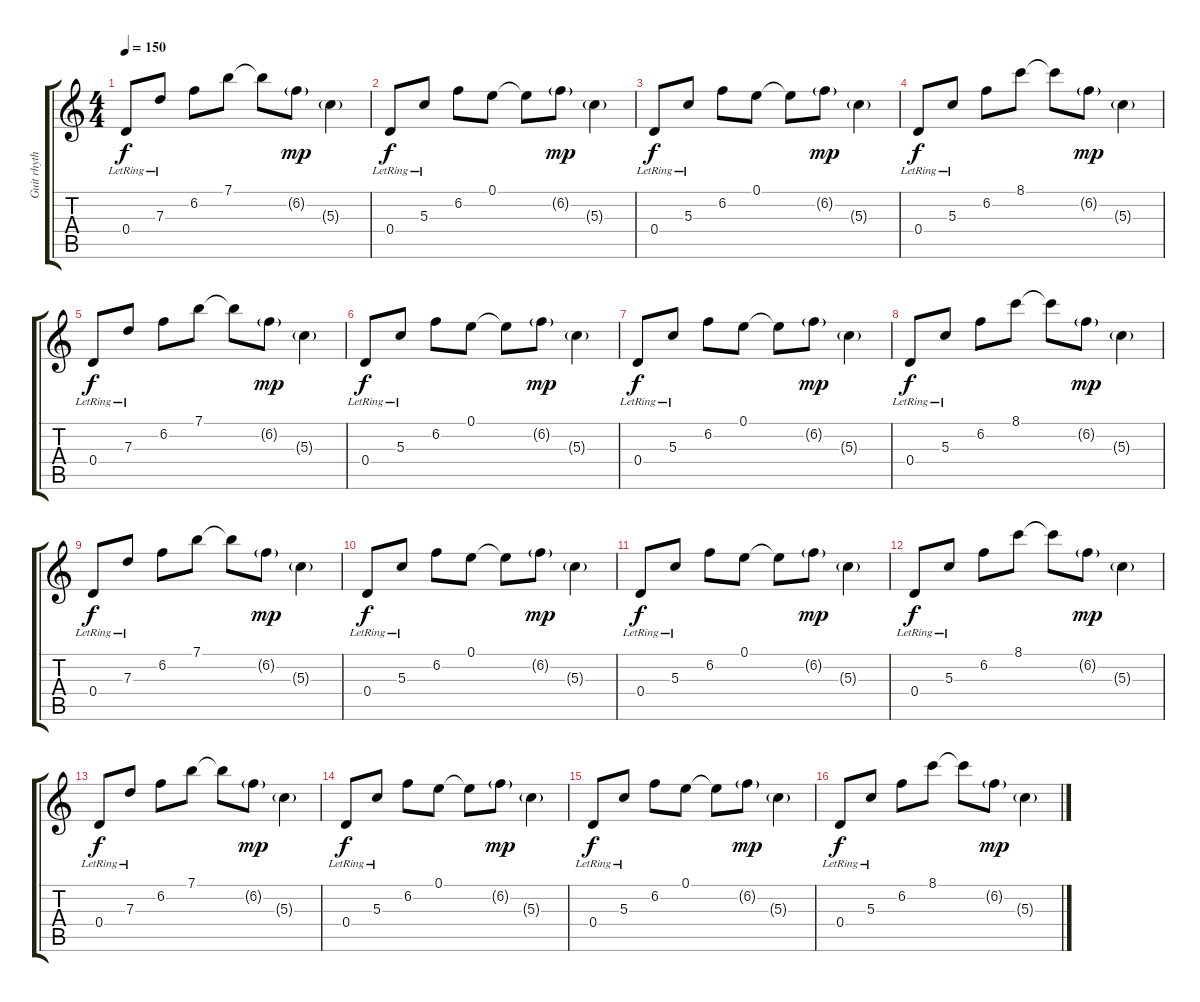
\track ("Guit rhythm" "Guit rhyth") {instrument distortionguitar}
\staff {score tabs}
\tuning (E4 B3 G3 D3 A2 E2) {hide}
\ts (4 4)
\tempo 150
\clef g2
\ks c
0.4{lr}.8{dy f} 7.3{lr}.8 6.2.8 7.1.8 7.1{t}.8 6.2{g}.8{dy mp} 5.3{g}.4 |
0.4{lr}.8{dy f volume 10} 5.3{lr}.8 6.2.8 0.1.8 0.1{t}.8 6.2{g}.8{dy mp} 5.3{g}.4 |
0.4{lr}.8{dy f} 5.3{lr}.8 6.2.8 0.1.8 0.1{t}.8 6.2{g}.8{dy mp} 5.3{g}.4 |
0.4{lr}.8{dy f} 5.3{lr}.8 6.2.8 8.1.8 8.1{t}.8 6.2{g}.8{dy mp} 5.3{g}.4 |
0.4{lr}.8{dy f} 7.3{lr}.8 6.2.8 7.1.8 7.1{t}.8 6.2{g}.8{dy mp} 5.3{g}.4 |
0.4{lr}.8{dy f volume 9} 5.3{lr}.8 6.2.8 0.1.8 0.1{t}.8 6.2{g}.8{dy mp} 5.3{g}.4 |
0.4{lr}.8{dy f} 5.3{lr}.8 6.2.8 0.1.8 0.1{t}.8 6.2{g}.8{dy mp} 5.3{g}.4 |
0.4{lr}.8{dy f} 5.3{lr}.8 6.2.8 8.1.8 8.1{t}.8 6.2{g}.8{dy mp} 5.3{g}.4 |
0.4{lr}.8{dy f} 7.3{lr}.8 6.2.8 7.1.8 7.1{t}.8 6.2{g}.8{dy mp} 5.3{g}.4 |
0.4{lr}.8{dy f volume 4} 5.3{lr}.8 6.2.8 0.1.8 0.1{t}.8 6.2{g}.8{dy mp} 5.3{g}.4 |
0.4{lr}.8{dy f} 5.3{lr}.8 6.2.8 0.1.8 0.1{t}.8 6.2{g}.8{dy mp} 5.3{g}.4 |
0.4{lr}.8{dy f} 5.3{lr}.8 6.2.8 8.1.8 8.1{t}.8 6.2{g}.8{dy mp} 5.3{g}.4 |
0.4{lr}.8{dy f} 7.3{lr}.8 6.2.8 7.1.8 7.1{t}.8 6.2{g}.8{dy mp} 5.3{g}.4 |
0.4{lr}.8{dy f volume 3} 5.3{lr}.8 6.2.8 0.1.8 0.1{t}.8 6.2{g}.8{dy mp} 5.3{g}.4 |
0.4{lr}.8{dy f} 5.3{lr}.8 6.2.8 0.1.8 0.1{t}.8 6.2{g}.8{dy mp} 5.3{g}.4 |
0.4{lr}.8{dy f volume 0} 5.3{lr}.8 6.2.8 8.1.8 8.1{t}.8 6.2{g}.8{dy mp} 5.3{g}.4
